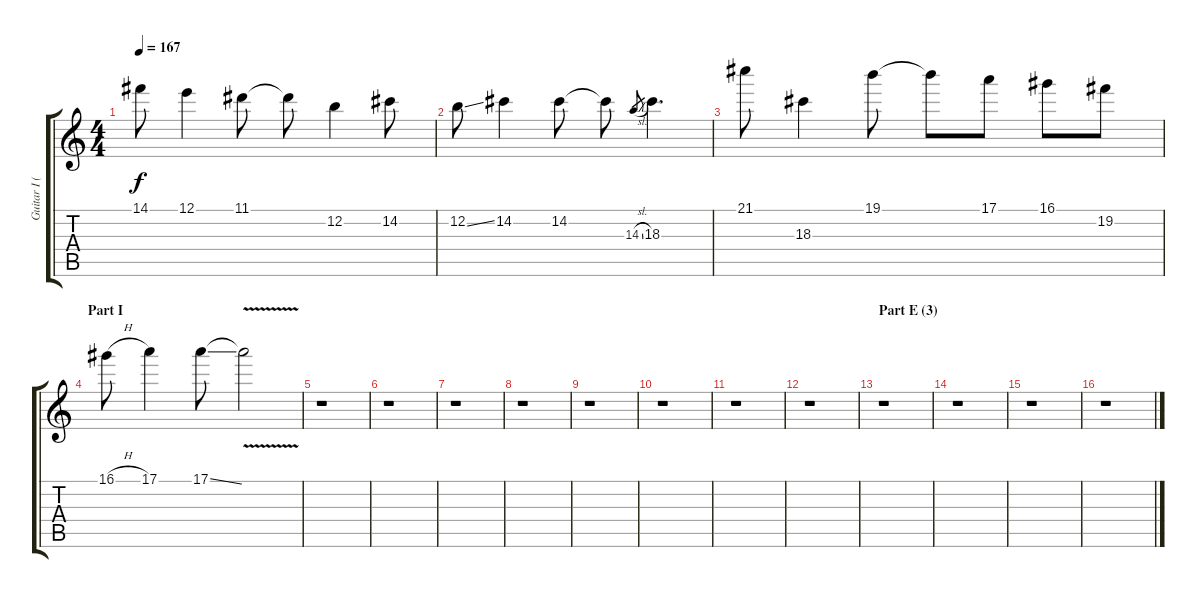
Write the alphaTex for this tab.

\track ("Guitar I (Ken)" "Guitar I (") {mute instrument electricguitarclean}
\staff {score tabs}
\tuning (E4 B3 G3 D3 A2 E2) {hide}
\ts (4 4)
\tempo 167
\clef g2
\ks c
14.1{t}.8{dy f} 12.1.4 11.1.8 11.1{t}.8 12.2.4 14.2.8 |
12.2{ss}.8 14.2.4 14.2.8 14.2{t}.8 14.3{sl}.8{gr} 18.3.4{d} |
21.1.8 18.3.4 19.1.8 19.1{t}.8 17.1.8 16.1.8 19.2.8 |
\section ("" "Part I")
16.1{h}.8 17.1.4 17.1{ss}.8 17.1{v t}.2 |
r.1 |
r.1 |
r.1 |
r.1 |
r.1 |
r.1 |
r.1 |
r.1 |
\section ("" "Part E (3)")
r.1 |
r.1 |
r.1 |
r.1
